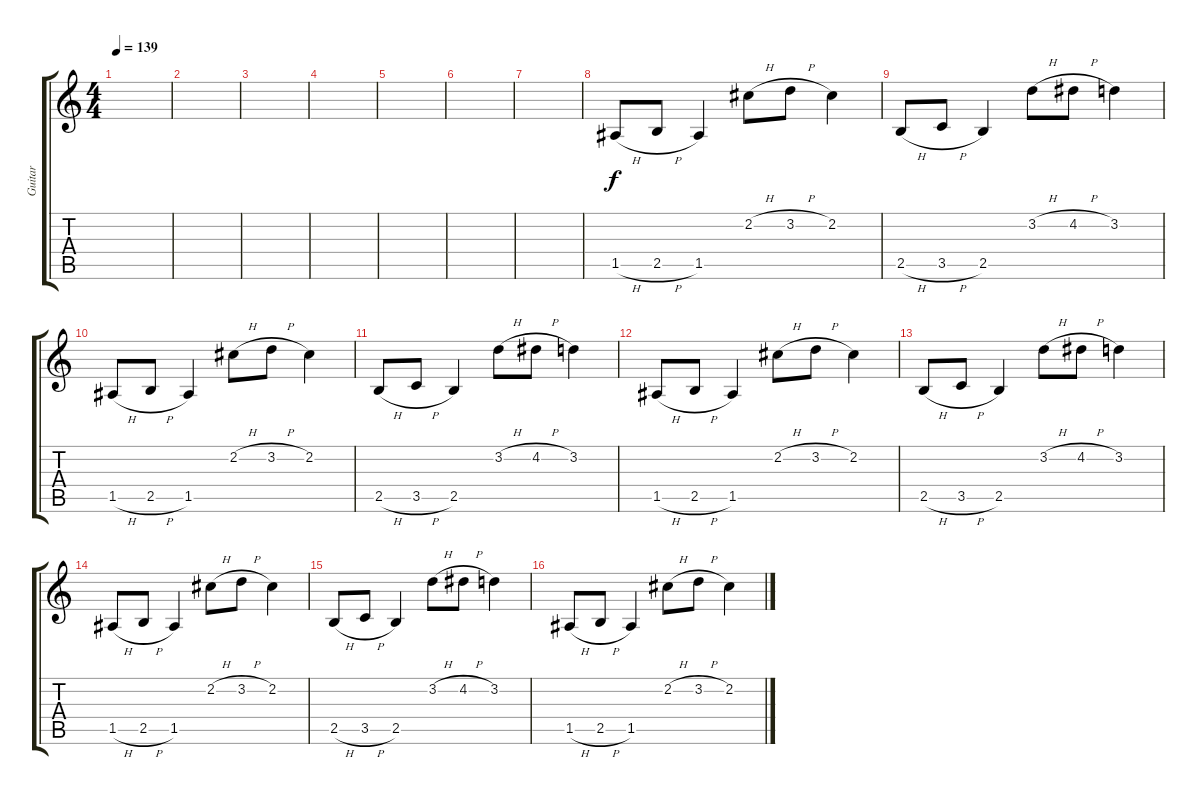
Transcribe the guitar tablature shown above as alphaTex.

\track ("Guitar" "Guitar") {instrument overdrivenguitar}
\staff {score tabs}
\tuning (E4 B3 G3 D3 A2 E2) {hide}
\ts (4 4)
\tempo 139
\clef g2
\ks c
|
|
|
|
|
|
|
1.5{h}.8{balance 8} 2.5{h}.8 1.5.4 2.2{h}.8 3.2{h}.8 2.2.4 |
2.5{h}.8{balance 8} 3.5{h}.8 2.5.4 3.2{h}.8 4.2{h}.8 3.2.4 |
1.5{h}.8{balance 8} 2.5{h}.8 1.5.4 2.2{h}.8 3.2{h}.8 2.2.4 |
2.5{h}.8{balance 8} 3.5{h}.8 2.5.4 3.2{h}.8 4.2{h}.8 3.2.4 |
1.5{h}.8{balance 8} 2.5{h}.8 1.5.4 2.2{h}.8 3.2{h}.8 2.2.4 |
2.5{h}.8{balance 8} 3.5{h}.8 2.5.4 3.2{h}.8 4.2{h}.8 3.2.4 |
1.5{h}.8{balance 8} 2.5{h}.8 1.5.4 2.2{h}.8 3.2{h}.8 2.2.4 |
2.5{h}.8{balance 8} 3.5{h}.8 2.5.4 3.2{h}.8 4.2{h}.8 3.2.4 |
1.5{h}.8{balance 8} 2.5{h}.8 1.5.4 2.2{h}.8 3.2{h}.8 2.2.4
